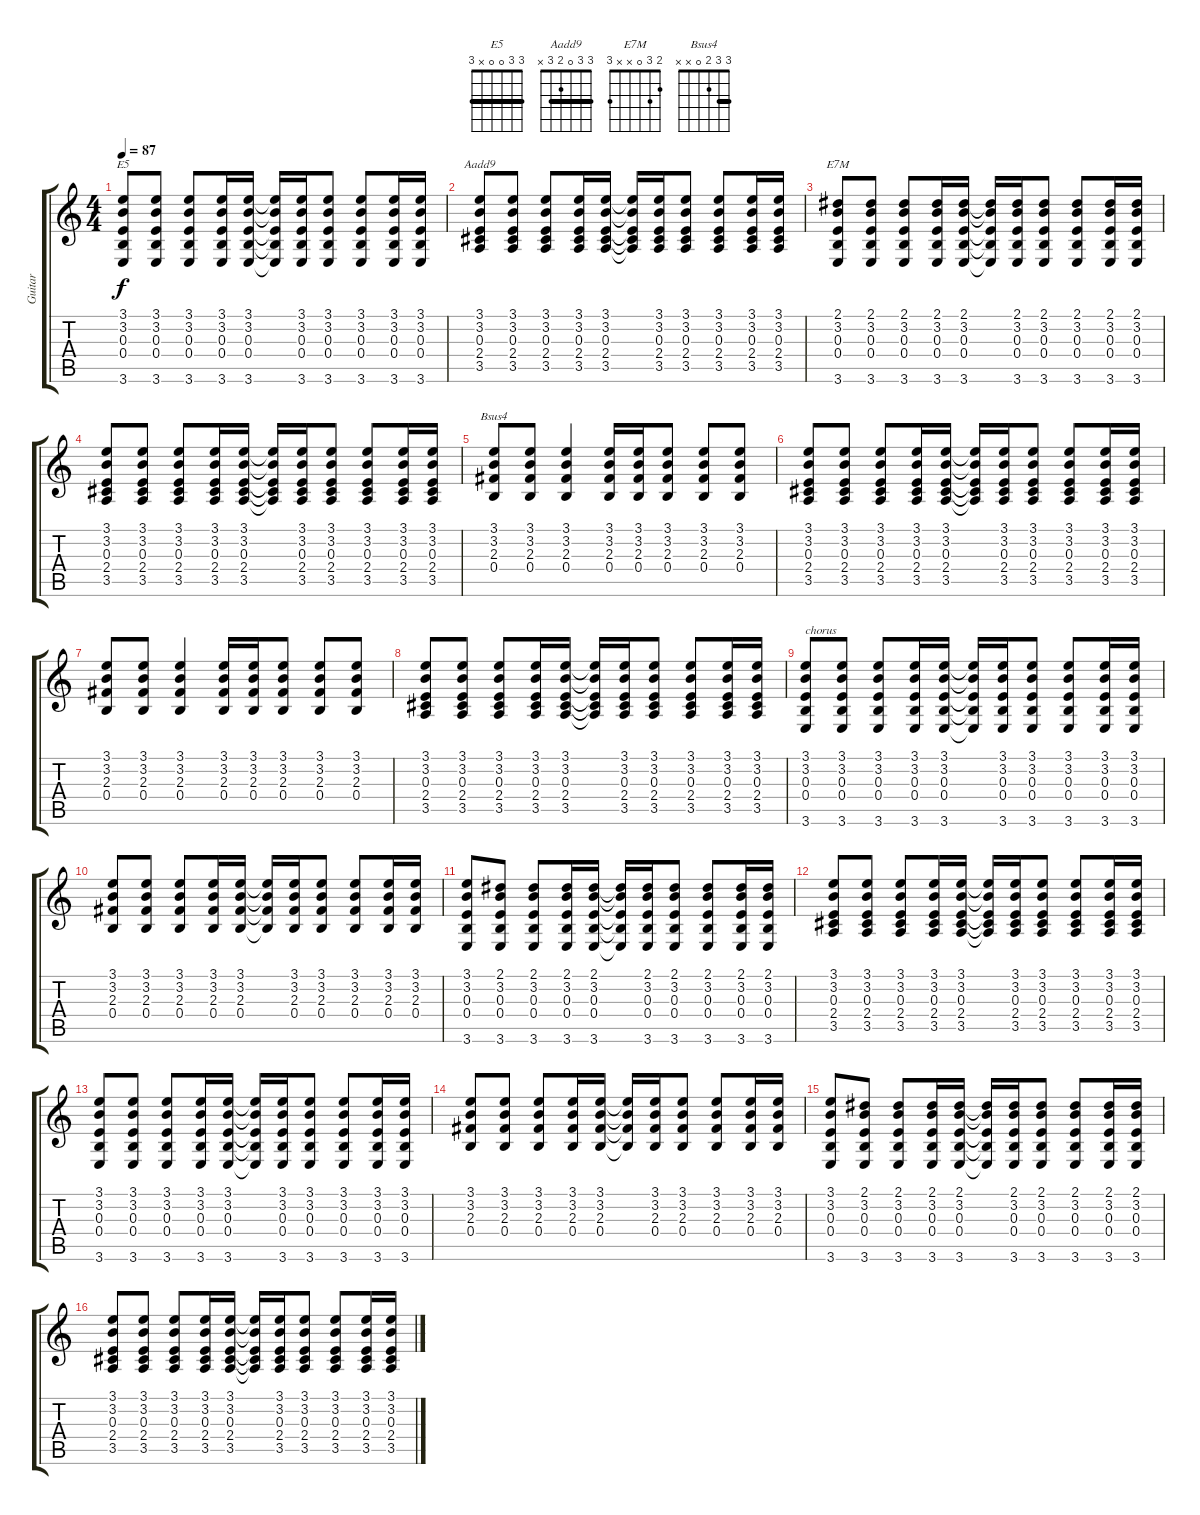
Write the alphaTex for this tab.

\track ("Guitar" "Guitar") {instrument acousticguitarsteel}
\staff {score tabs}
\tuning (Db4 Ab3 E3 B2 Gb2 Db2) {hide}
\chord ("E5" 3 3 0 0 x 3) {barre 3}
\chord ("Aadd9" 3 3 0 2 3 x) {barre 3}
\chord ("E7M" 2 3 0 x x 3)
\chord ("Bsus4" 3 3 2 0 x x) {barre 3}
\ts (4 4)
\tempo 87
\clef g2
\ks c
(3.1 3.2 0.3 0.4 3.6).8{ch "E5" dy f} (3.1 3.2 0.3 0.4 3.6).8 (3.1 3.2 0.3 0.4 3.6).8 (3.1 3.2 0.3 0.4 3.6).16 (3.1 3.2 0.3 0.4 3.6).16 (3.1{t} 3.2{t} 0.3{t} 0.4{t} 3.6{t}).16 (3.1 3.2 0.3 0.4 3.6).16 (3.1 3.2 0.3 0.4 3.6).8 (3.1 3.2 0.3 0.4 3.6).8 (3.1 3.2 0.3 0.4 3.6).16 (3.1 3.2 0.3 0.4 3.6).16 |
(3.1 3.2 0.3 2.4 3.5).8{ch "Aadd9"} (3.1 3.2 0.3 2.4 3.5).8 (3.1 3.2 0.3 2.4 3.5).8 (3.1 3.2 0.3 2.4 3.5).16 (3.1 3.2 0.3 2.4 3.5).16 (3.1{t} 3.2{t} 0.3{t} 2.4{t} 3.5{t}).16 (3.1 3.2 0.3 2.4 3.5).16 (3.1 3.2 0.3 2.4 3.5).8 (3.1 3.2 0.3 2.4 3.5).8 (3.1 3.2 0.3 2.4 3.5).16 (3.1 3.2 0.3 2.4 3.5).16 |
(2.1 3.2 0.3 0.4 3.6).8{ch "E7M"} (2.1 3.2 0.3 0.4 3.6).8 (2.1 3.2 0.3 0.4 3.6).8 (2.1 3.2 0.3 0.4 3.6).16 (2.1 3.2 0.3 0.4 3.6).16 (2.1{t} 3.2{t} 0.3{t} 0.4{t} 3.6{t}).16 (2.1 3.2 0.3 0.4 3.6).16 (2.1 3.2 0.3 0.4 3.6).8 (2.1 3.2 0.3 0.4 3.6).8 (2.1 3.2 0.3 0.4 3.6).16 (2.1 3.2 0.3 0.4 3.6).16 |
(3.1 3.2 0.3 2.4 3.5).8 (3.1 3.2 0.3 2.4 3.5).8 (3.1 3.2 0.3 2.4 3.5).8 (3.1 3.2 0.3 2.4 3.5).16 (3.1 3.2 0.3 2.4 3.5).16 (3.1{t} 3.2{t} 0.3{t} 2.4{t} 3.5{t}).16 (3.1 3.2 0.3 2.4 3.5).16 (3.1 3.2 0.3 2.4 3.5).8 (3.1 3.2 0.3 2.4 3.5).8 (3.1 3.2 0.3 2.4 3.5).16 (3.1 3.2 0.3 2.4 3.5).16 |
(3.1 3.2 2.3 0.4).8{ch "Bsus4"} (3.1 3.2 2.3 0.4).8 (3.1 3.2 2.3 0.4).4 (3.1 3.2 2.3 0.4).16 (3.1 3.2 2.3 0.4).16 (3.1 3.2 2.3 0.4).8 (3.1 3.2 2.3 0.4).8 (3.1 3.2 2.3 0.4).8 |
(3.1 3.2 0.3 2.4 3.5).8 (3.1 3.2 0.3 2.4 3.5).8 (3.1 3.2 0.3 2.4 3.5).8 (3.1 3.2 0.3 2.4 3.5).16 (3.1 3.2 0.3 2.4 3.5).16 (3.1{t} 3.2{t} 0.3{t} 2.4{t} 3.5{t}).16 (3.1 3.2 0.3 2.4 3.5).16 (3.1 3.2 0.3 2.4 3.5).8 (3.1 3.2 0.3 2.4 3.5).8 (3.1 3.2 0.3 2.4 3.5).16 (3.1 3.2 0.3 2.4 3.5).16 |
(3.1 3.2 2.3 0.4).8 (3.1 3.2 2.3 0.4).8 (3.1 3.2 2.3 0.4).4 (3.1 3.2 2.3 0.4).16 (3.1 3.2 2.3 0.4).16 (3.1 3.2 2.3 0.4).8 (3.1 3.2 2.3 0.4).8 (3.1 3.2 2.3 0.4).8 |
(3.1 3.2 0.3 2.4 3.5).8 (3.1 3.2 0.3 2.4 3.5).8 (3.1 3.2 0.3 2.4 3.5).8 (3.1 3.2 0.3 2.4 3.5).16 (3.1 3.2 0.3 2.4 3.5).16 (3.1{t} 3.2{t} 0.3{t} 2.4{t} 3.5{t}).16 (3.1 3.2 0.3 2.4 3.5).16 (3.1 3.2 0.3 2.4 3.5).8 (3.1 3.2 0.3 2.4 3.5).8 (3.1 3.2 0.3 2.4 3.5).16 (3.1 3.2 0.3 2.4 3.5).16 |
(3.1 3.2 0.3 0.4 3.6).8{txt "chorus"} (3.1 3.2 0.3 0.4 3.6).8 (3.1 3.2 0.3 0.4 3.6).8 (3.1 3.2 0.3 0.4 3.6).16 (3.1 3.2 0.3 0.4 3.6).16 (3.1{t} 3.2{t} 0.3{t} 0.4{t} 3.6{t}).16 (3.1 3.2 0.3 0.4 3.6).16 (3.1 3.2 0.3 0.4 3.6).8 (3.1 3.2 0.3 0.4 3.6).8 (3.1 3.2 0.3 0.4 3.6).16 (3.1 3.2 0.3 0.4 3.6).16 |
(3.1 3.2 2.3 0.4).8 (3.1 3.2 2.3 0.4).8 (3.1 3.2 2.3 0.4).8 (3.1 3.2 2.3 0.4).16 (3.1 3.2 2.3 0.4).16 (3.1{t} 3.2{t} 2.3{t} 0.4{t}).16 (3.1 3.2 2.3 0.4).16 (3.1 3.2 2.3 0.4).8 (3.1 3.2 2.3 0.4).8 (3.1 3.2 2.3 0.4).16 (3.1 3.2 2.3 0.4).16 |
(3.1 3.2 0.3 0.4 3.6).8 (2.1 3.2 0.3 0.4 3.6).8 (2.1 3.2 0.3 0.4 3.6).8 (2.1 3.2 0.3 0.4 3.6).16 (2.1 3.2 0.3 0.4 3.6).16 (2.1{t} 3.2{t} 0.3{t} 0.4{t} 3.6{t}).16 (2.1 3.2 0.3 0.4 3.6).16 (2.1 3.2 0.3 0.4 3.6).8 (2.1 3.2 0.3 0.4 3.6).8 (2.1 3.2 0.3 0.4 3.6).16 (2.1 3.2 0.3 0.4 3.6).16 |
(3.1 3.2 0.3 2.4 3.5).8 (3.1 3.2 0.3 2.4 3.5).8 (3.1 3.2 0.3 2.4 3.5).8 (3.1 3.2 0.3 2.4 3.5).16 (3.1 3.2 0.3 2.4 3.5).16 (3.1{t} 3.2{t} 0.3{t} 2.4{t} 3.5{t}).16 (3.1 3.2 0.3 2.4 3.5).16 (3.1 3.2 0.3 2.4 3.5).8 (3.1 3.2 0.3 2.4 3.5).8 (3.1 3.2 0.3 2.4 3.5).16 (3.1 3.2 0.3 2.4 3.5).16 |
(3.1 3.2 0.3 0.4 3.6).8 (3.1 3.2 0.3 0.4 3.6).8 (3.1 3.2 0.3 0.4 3.6).8 (3.1 3.2 0.3 0.4 3.6).16 (3.1 3.2 0.3 0.4 3.6).16 (3.1{t} 3.2{t} 0.3{t} 0.4{t} 3.6{t}).16 (3.1 3.2 0.3 0.4 3.6).16 (3.1 3.2 0.3 0.4 3.6).8 (3.1 3.2 0.3 0.4 3.6).8 (3.1 3.2 0.3 0.4 3.6).16 (3.1 3.2 0.3 0.4 3.6).16 |
(3.1 3.2 2.3 0.4).8 (3.1 3.2 2.3 0.4).8 (3.1 3.2 2.3 0.4).8 (3.1 3.2 2.3 0.4).16 (3.1 3.2 2.3 0.4).16 (3.1{t} 3.2{t} 2.3{t} 0.4{t}).16 (3.1 3.2 2.3 0.4).16 (3.1 3.2 2.3 0.4).8 (3.1 3.2 2.3 0.4).8 (3.1 3.2 2.3 0.4).16 (3.1 3.2 2.3 0.4).16 |
(3.1 3.2 0.3 0.4 3.6).8 (2.1 3.2 0.3 0.4 3.6).8 (2.1 3.2 0.3 0.4 3.6).8 (2.1 3.2 0.3 0.4 3.6).16 (2.1 3.2 0.3 0.4 3.6).16 (2.1{t} 3.2{t} 0.3{t} 0.4{t} 3.6{t}).16 (2.1 3.2 0.3 0.4 3.6).16 (2.1 3.2 0.3 0.4 3.6).8 (2.1 3.2 0.3 0.4 3.6).8 (2.1 3.2 0.3 0.4 3.6).16 (2.1 3.2 0.3 0.4 3.6).16 |
(3.1 3.2 0.3 2.4 3.5).8 (3.1 3.2 0.3 2.4 3.5).8 (3.1 3.2 0.3 2.4 3.5).8 (3.1 3.2 0.3 2.4 3.5).16 (3.1 3.2 0.3 2.4 3.5).16 (3.1{t} 3.2{t} 0.3{t} 2.4{t} 3.5{t}).16 (3.1 3.2 0.3 2.4 3.5).16 (3.1 3.2 0.3 2.4 3.5).8 (3.1 3.2 0.3 2.4 3.5).8 (3.1 3.2 0.3 2.4 3.5).16 (3.1 3.2 0.3 2.4 3.5).16
